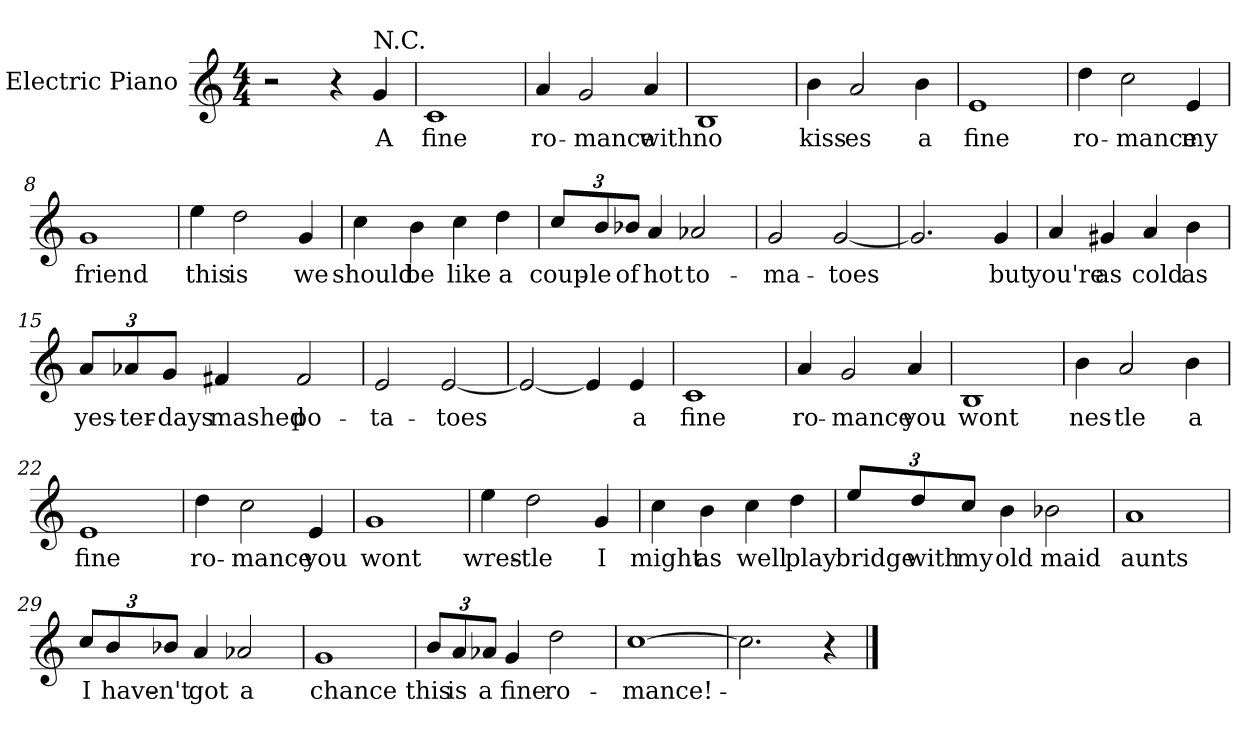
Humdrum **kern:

**kern	**text
*part1	*part1
*staff1	*staff1
*I"Electric Piano	*
*I'E.Pno	*
*clefG2	*
*k[]	*
*C:	*
*M4/4	*
=1	=1
2r	.
4r	.
!LO:TX:a:t=N.C.	!
4g/	A
=2	=2
1c	fine
=3	=3
4a/	ro-
2g/	-mance
4a/	with
=4	=4
1B	no
=5	=5
4b\	kiss-
2a/	-es
4b\	a
=6	=6
1e	fine
=7	=7
4dd\	ro-
2cc\	-mance
4e/	my
!!LO:LB:g=z
=8	=8
1g	friend
=9	=9
4ee\	this
2dd\	is
4g/	we
=10	=10
4cc\	should
4b\	be
4cc\	like
4dd\	a
=11	=11
*Xbrackettup	*
12cc/L	coup-
12b/	-le
12b-X/J	of
4a/	hot
2a-X/	to-
=12	=12
2g/	-ma-
[2g/	-toes
=13	=13
2.g/]	.
4g/	but
!!LO:LB:g=z
=14	=14
4a/	you're
4g#X/	as
4a/	cold
4b\	as
=15	=15
12a/L	yes-
12a-X/	-ter-
12g/J	-days
4f#X/	mashed
2f#/	po-
=16	=16
2e/	-ta-
[2e/	-toes
=17	=17
2e/_	.
4e/]	.
4e/	a
=18	=18
1c	fine
!!LO:LB:g=z
=19	=19
4a/	ro-
2g/	-mance
4a/	you
=20	=20
1B	wont
=21	=21
4b\	nes-
2a/	-tle
4b\	a
=22	=22
1e	fine
=23	=23
4dd\	ro-
2cc\	-mance
4e/	you
=24	=24
1g	wont
=25	=25
4ee\	wres-
2dd\	-tle
4g/	I
!!LO:LB:g=z
=26	=26
4cc\	might
4b\	as
4cc\	well
4dd\	play
=27	=27
12ee/L	bridge
12dd/	with
12cc/J	my
4b\	old
2b-X\	maid
=28	=28
1a	aunts
=29	=29
12cc/L	I
12b/	have-
12b-X/J	-n't
4a/	got
2a-X/	a
!!LO:LB:g=z
=30	=30
1g	chance
=31	=31
12b/L	this
12a/	is
12a-X/J	a
4g/	fine
2dd\	ro-
=32	=32
[1cc	-mance!-
=33	=33
2.cc\]	.
4r	.
==	==
*-	*-
